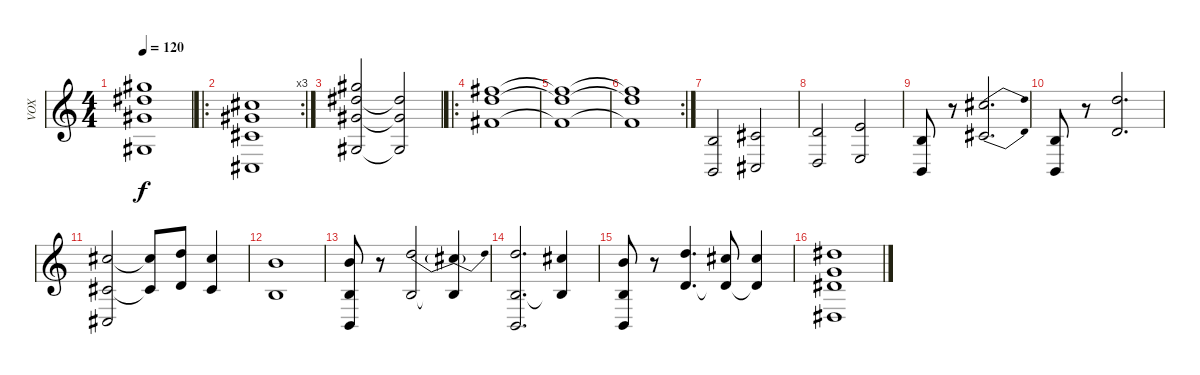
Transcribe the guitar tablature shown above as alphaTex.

\track ("VOX" "VOX") {instrument acousticgrandpiano}
\staff {score}
\tuning (Db5 Ab4 E4 B3 Gb3 B2) {hide}
\ts (4 4)
\tempo 120
\clef g2
\ks c
(12.2 11.3 9.4 9.6).1{dy f} |
\ro
\rc 3
(5.2 4.3 2.4 2.6).1 |
(12.2 11.3 9.4 9.6).2 (11.3{t} 9.4{t} 9.6{t}).2 |
\ro
(10.2 10.3 7.4).1 |
(10.2{t} 10.3{t} 7.4{t}).1 |
\rc 2
(10.2{t} 10.3{t} 7.4{t}).1 |
(0.4 0.6).2 (2.4 2.6).2 |
(3.4 3.6).2 (5.4 5.6).2 |
(0.4 0.6).8 r.8 (9.3{be (bend 0 0 60 2)} 7.5{be (bend 0 0 60 2)}).2{d} |
(0.4 0.6).8 r.8 (10.3 8.5).2{d} |
(5.2 2.4 2.6).2 (5.2{t} 2.4{t}).8 (6.2 3.4).8 (5.2 2.4).4 |
(3.2 0.4).1 |
(3.2 0.4 0.6).8 r.8 (5.2{be (custom 0 2 15 2 30 0 60 0)} 0.4).2 (5.2{be (bend 0 0 60 2) t} 0.4{t}).4 |
(6.2 0.4 0.6).2{d} (5.2 0.4{t}).4 |
(3.2 0.4 0.6).8 r.8 (6.2 3.4).4{d} (5.2 3.4{t}).8 (5.2 3.4{t}).4 |
(7.2 3.3 4.4 4.6).1
